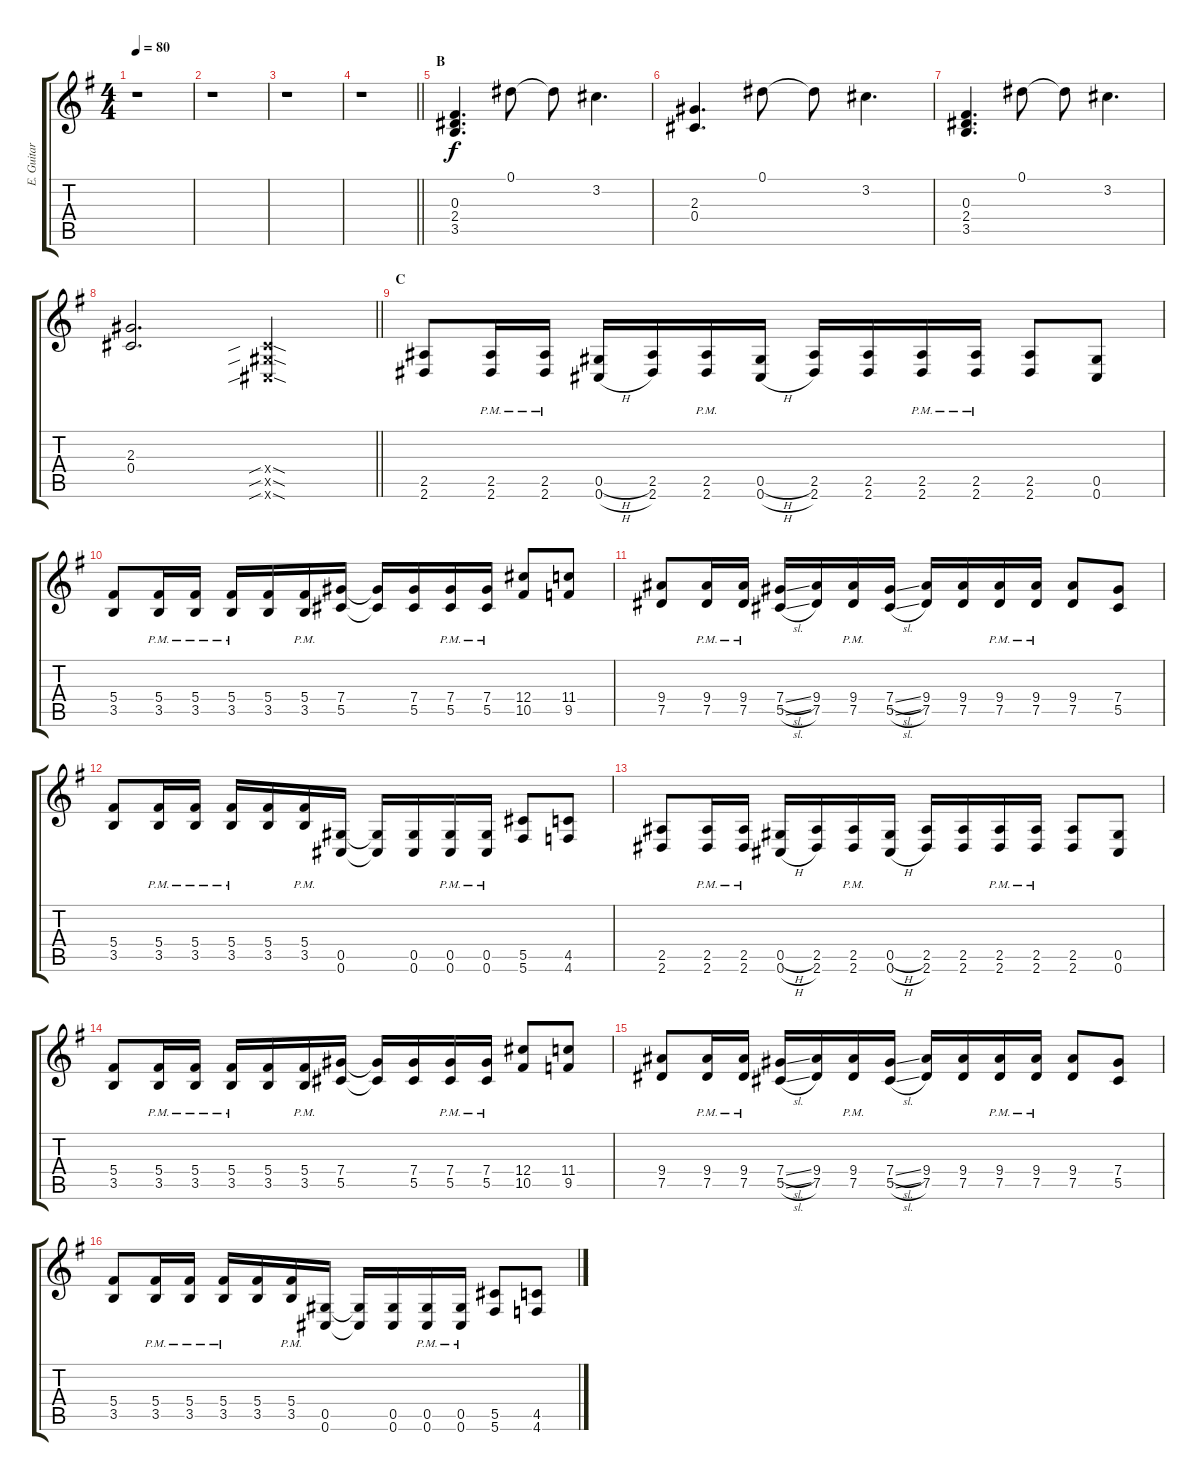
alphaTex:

\track ("E. Guitar II" "E. Guitar ") {instrument distortionguitar}
\staff {score tabs}
\tuning (Eb4 Bb3 Gb3 Db3 Ab2 Db2) {hide}
\ts (4 4)
\tempo 80
\clef g2
\ks g
r.1{dy f} |
r.1 |
r.1 |
\barLineRight lightlight
r.1 |
\section ("" "B")
(0.3 2.4 3.5).4{d} 0.1.8 0.1{t}.8 3.2.4{d} |
(2.3 0.4).4{d} 0.1.8 0.1{t}.8 3.2.4{d} |
(0.3 2.4 3.5).4{d} 0.1.8 0.1{t}.8 3.2.4{d} |
\barLineRight lightlight
(2.3 0.4).2{d} (0.4{sib sod x} 0.5{sib sod x} 0.6{sib sod x}).4 |
\section ("" "C")
(2.5 2.6).8 (2.5{pm} 2.6{pm}).16 (2.5{pm} 2.6{pm}).16 (0.5{h} 0.6{h}).16 (2.5 2.6).16 (2.5{pm} 2.6{pm}).16 (0.5{h} 0.6{h}).16 (2.5 2.6).16 (2.5 2.6).16 (2.5{pm} 2.6{pm}).16 (2.5{pm} 2.6{pm}).16 (2.5 2.6).8 (0.5 0.6).8 |
(5.4 3.5).8 (5.4{pm} 3.5{pm}).16 (5.4{pm} 3.5{pm}).16 (5.4{pm} 3.5{pm}).16 (5.4 3.5).16 (5.4{pm} 3.5{pm}).16 (7.4 5.5).16 (7.4{t} 5.5{t}).16 (7.4 5.5).16 (7.4{pm} 5.5{pm}).16 (7.4{pm} 5.5{pm}).16 (12.4 10.5).8 (11.4 9.5).8 |
(9.4 7.5).8 (9.4{pm} 7.5{pm}).16 (9.4{pm} 7.5{pm}).16 (7.4{sl} 5.5{sl}).16 (9.4 7.5).16 (9.4{pm} 7.5{pm}).16 (7.4{sl} 5.5{sl}).16 (9.4 7.5).16 (9.4 7.5).16 (9.4{pm} 7.5{pm}).16 (9.4{pm} 7.5{pm}).16 (9.4 7.5).8 (7.4 5.5).8 |
(5.4 3.5).8 (5.4{pm} 3.5{pm}).16 (5.4{pm} 3.5{pm}).16 (5.4{pm} 3.5{pm}).16 (5.4 3.5).16 (5.4{pm} 3.5{pm}).16 (0.5 0.6).16 (0.5{t} 0.6{t}).16 (0.5 0.6).16 (0.5{pm} 0.6{pm}).16 (0.5{pm} 0.6{pm}).16 (5.5 5.6).8 (4.5 4.6).8 |
(2.5 2.6).8 (2.5{pm} 2.6{pm}).16 (2.5{pm} 2.6{pm}).16 (0.5{h} 0.6{h}).16 (2.5 2.6).16 (2.5{pm} 2.6{pm}).16 (0.5{h} 0.6{h}).16 (2.5 2.6).16 (2.5 2.6).16 (2.5{pm} 2.6{pm}).16 (2.5{pm} 2.6{pm}).16 (2.5 2.6).8 (0.5 0.6).8 |
(5.4 3.5).8 (5.4{pm} 3.5{pm}).16 (5.4{pm} 3.5{pm}).16 (5.4{pm} 3.5{pm}).16 (5.4 3.5).16 (5.4{pm} 3.5{pm}).16 (7.4 5.5).16 (7.4{t} 5.5{t}).16 (7.4 5.5).16 (7.4{pm} 5.5{pm}).16 (7.4{pm} 5.5{pm}).16 (12.4 10.5).8 (11.4 9.5).8 |
(9.4 7.5).8 (9.4{pm} 7.5{pm}).16 (9.4{pm} 7.5{pm}).16 (7.4{sl} 5.5{sl}).16 (9.4 7.5).16 (9.4{pm} 7.5{pm}).16 (7.4{sl} 5.5{sl}).16 (9.4 7.5).16 (9.4 7.5).16 (9.4{pm} 7.5{pm}).16 (9.4{pm} 7.5{pm}).16 (9.4 7.5).8 (7.4 5.5).8 |
(5.4 3.5).8 (5.4{pm} 3.5{pm}).16 (5.4{pm} 3.5{pm}).16 (5.4{pm} 3.5{pm}).16 (5.4 3.5).16 (5.4{pm} 3.5{pm}).16 (0.5 0.6).16 (0.5{t} 0.6{t}).16 (0.5 0.6).16 (0.5{pm} 0.6{pm}).16 (0.5{pm} 0.6{pm}).16 (5.5 5.6).8 (4.5 4.6).8
